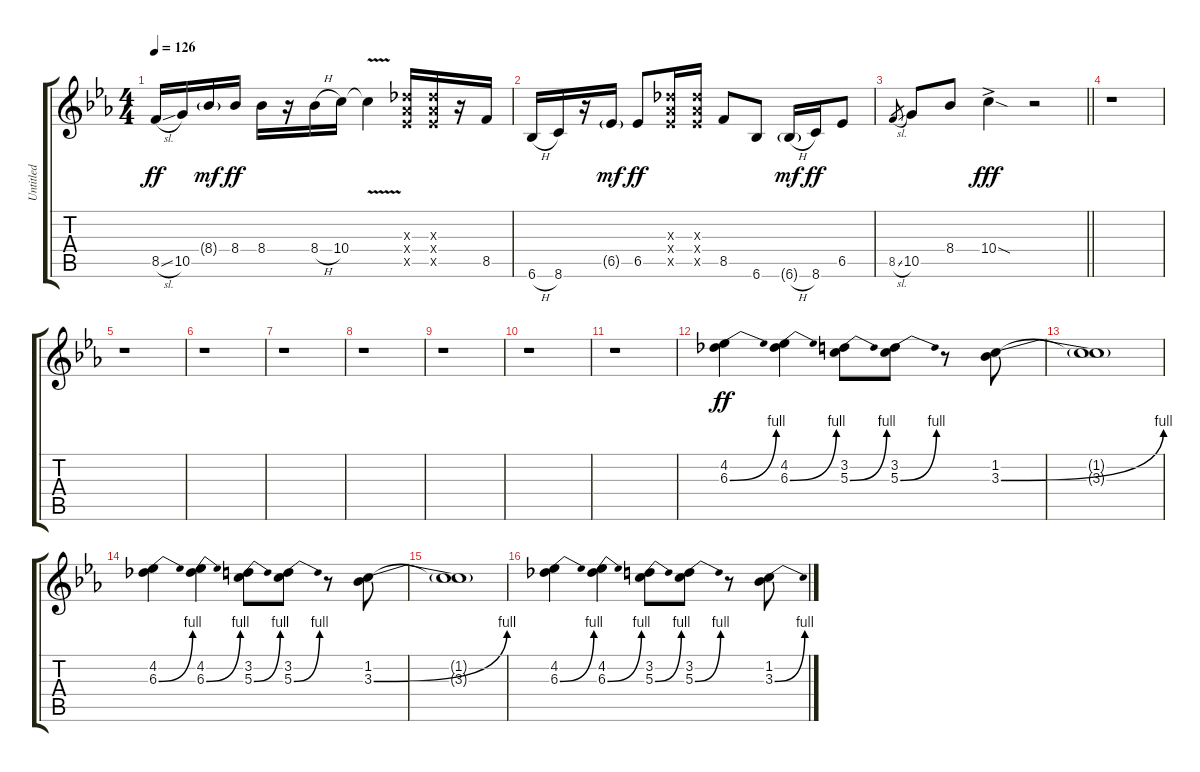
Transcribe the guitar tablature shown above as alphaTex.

\track ("Untitled" "Untitled") {instrument overdrivenguitar}
\staff {score tabs}
\tuning (E4 B3 G3 D3 A2 E2) {hide}
\ts (4 4)
\tempo 126
\clef g2
\ks eb
8.5{sl}.16{dy ff} 10.5.16 8.4{g}.16{dy mf} 8.4.16{dy ff} 8.4.16 r.16 8.4{h}.16 10.4.16 10.4{v t}.4 (6.3{x} 6.4{x} 6.5{x}).16 (6.3{x} 6.4{x} 6.5{x}).16 r.16 8.5.16 |
6.6{h}.16 8.6.16 r.16 6.5{g}.16{dy mf} 6.5.8{dy ff} (6.3{x} 6.4{x} 6.5{x}).16 (6.3{x} 6.4{x} 6.5{x}).16 8.5.8 6.6.8 6.6{h g}.16{dy mf} 8.6.16{dy ff} 6.5.8 |
\barLineRight lightlight
8.5{sl}.8{gr} 10.5.8 8.4.8 10.4{sod ac}.4{dy fff} r.2 |
r.1 |
r.1 |
r.1 |
r.1 |
r.1 |
r.1 |
r.1 |
r.1 |
(4.2 6.3{be (bend 0 0 60 4)}).4{dy ff} (4.2 6.3{be (bend 0 0 60 4)}).4 (3.2 5.3{be (bend 0 0 60 4)}).8 (3.2 5.3{be (bend 0 0 60 4)}).8 r.8 (1.2 3.3{be (bend 0 0 60 4)}).8 |
(1.2{t} 3.3{t}).1 |
(4.2 6.3{be (bend 0 0 60 4)}).4 (4.2 6.3{be (bend 0 0 60 4)}).4 (3.2 5.3{be (bend 0 0 60 4)}).8 (3.2 5.3{be (bend 0 0 60 4)}).8 r.8 (1.2 3.3{be (bend 0 0 60 4)}).8 |
(1.2{t} 3.3{t}).1 |
(4.2 6.3{be (bend 0 0 60 4)}).4 (4.2 6.3{be (bend 0 0 60 4)}).4 (3.2 5.3{be (bend 0 0 60 4)}).8 (3.2 5.3{be (bend 0 0 60 4)}).8 r.8 (1.2 3.3{be (bend 0 0 60 4)}).8
